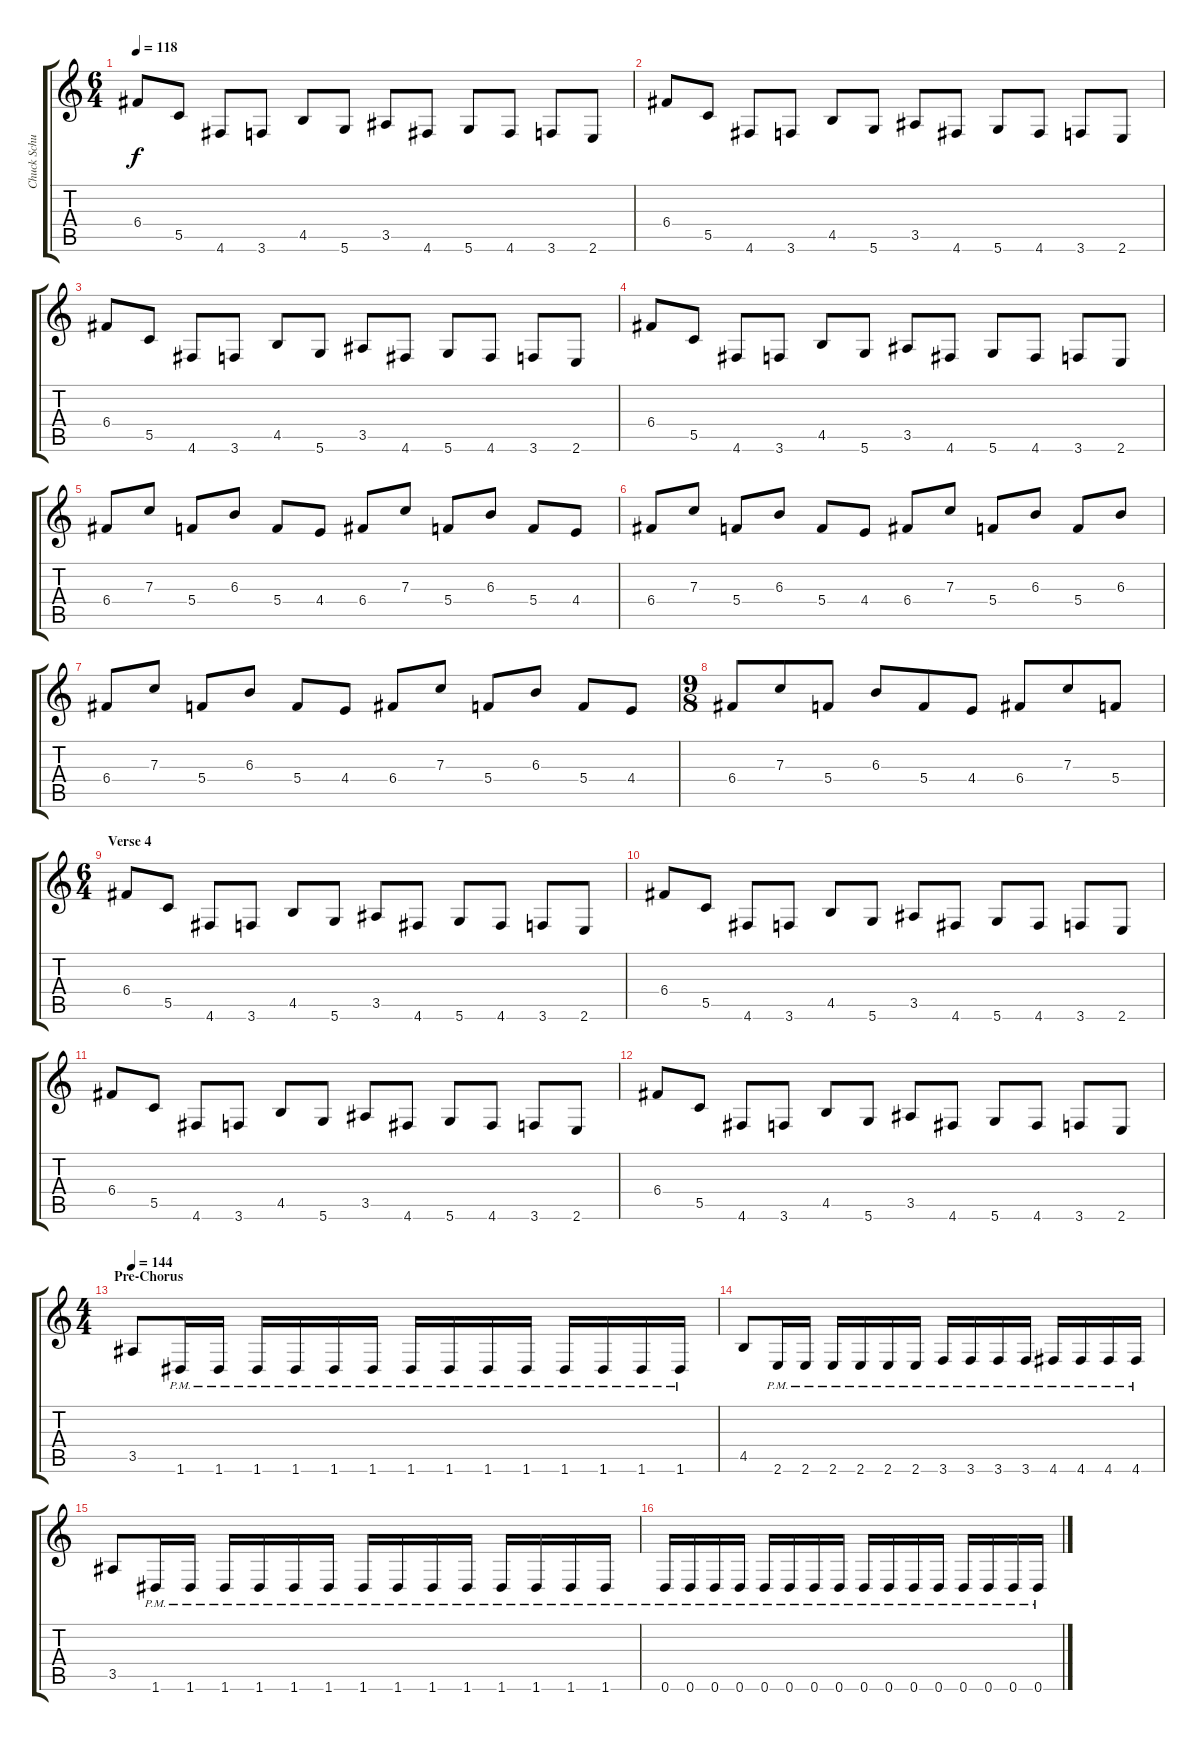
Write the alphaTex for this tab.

\track ("Chuck Schuldiner" "Chuck Schu") {instrument distortionguitar}
\staff {score tabs}
\tuning (D4 A3 F3 C3 G2 D2) {hide}
\ts (6 4)
\tempo 118
\clef g2
\ks c
6.4.8{dy f} 5.5.8 4.6.8 3.6.8 4.5.8 5.6.8 3.5.8 4.6.8 5.6.8 4.6.8 3.6.8 2.6.8 |
6.4.8 5.5.8 4.6.8 3.6.8 4.5.8 5.6.8 3.5.8 4.6.8 5.6.8 4.6.8 3.6.8 2.6.8 |
6.4.8 5.5.8 4.6.8 3.6.8 4.5.8 5.6.8 3.5.8 4.6.8 5.6.8 4.6.8 3.6.8 2.6.8 |
6.4.8 5.5.8 4.6.8 3.6.8 4.5.8 5.6.8 3.5.8 4.6.8 5.6.8 4.6.8 3.6.8 2.6.8 |
6.4.8 7.3.8 5.4.8 6.3.8 5.4.8 4.4.8 6.4.8 7.3.8 5.4.8 6.3.8 5.4.8 4.4.8 |
6.4.8 7.3.8 5.4.8 6.3.8 5.4.8 4.4.8 6.4.8 7.3.8 5.4.8 6.3.8 5.4.8 6.3.8 |
6.4.8 7.3.8 5.4.8 6.3.8 5.4.8 4.4.8 6.4.8 7.3.8 5.4.8 6.3.8 5.4.8 4.4.8 |
\ts (9 8)
6.4.8 7.3.8 5.4.8 6.3.8 5.4.8 4.4.8 6.4.8 7.3.8 5.4.8 |
\ts (6 4)
\section ("" "Verse 4")
6.4.8 5.5.8 4.6.8 3.6.8 4.5.8 5.6.8 3.5.8 4.6.8 5.6.8 4.6.8 3.6.8 2.6.8 |
6.4.8 5.5.8 4.6.8 3.6.8 4.5.8 5.6.8 3.5.8 4.6.8 5.6.8 4.6.8 3.6.8 2.6.8 |
6.4.8 5.5.8 4.6.8 3.6.8 4.5.8 5.6.8 3.5.8 4.6.8 5.6.8 4.6.8 3.6.8 2.6.8 |
6.4.8 5.5.8 4.6.8 3.6.8 4.5.8 5.6.8 3.5.8 4.6.8 5.6.8 4.6.8 3.6.8 2.6.8 |
\ts (4 4)
\section ("" "Pre-Chorus")
\tempo 144
3.5.8 1.6{pm}.16 1.6{pm}.16 1.6{pm}.16 1.6{pm}.16 1.6{pm}.16 1.6{pm}.16 1.6{pm}.16 1.6{pm}.16 1.6{pm}.16 1.6{pm}.16 1.6{pm}.16 1.6{pm}.16 1.6{pm}.16 1.6{pm}.16 |
4.5.8 2.6{pm}.16 2.6{pm}.16 2.6{pm}.16 2.6{pm}.16 2.6{pm}.16 2.6{pm}.16 3.6{pm}.16 3.6{pm}.16 3.6{pm}.16 3.6{pm}.16 4.6{pm}.16 4.6{pm}.16 4.6{pm}.16 4.6{pm}.16 |
3.5.8 1.6{pm}.16 1.6{pm}.16 1.6{pm}.16 1.6{pm}.16 1.6{pm}.16 1.6{pm}.16 1.6{pm}.16 1.6{pm}.16 1.6{pm}.16 1.6{pm}.16 1.6{pm}.16 1.6{pm}.16 1.6{pm}.16 1.6{pm}.16 |
0.6{pm}.16 0.6{pm}.16 0.6{pm}.16 0.6{pm}.16 0.6{pm}.16 0.6{pm}.16 0.6{pm}.16 0.6{pm}.16 0.6{pm}.16 0.6{pm}.16 0.6{pm}.16 0.6{pm}.16 0.6{pm}.16 0.6{pm}.16 0.6{pm}.16 0.6{pm}.16
